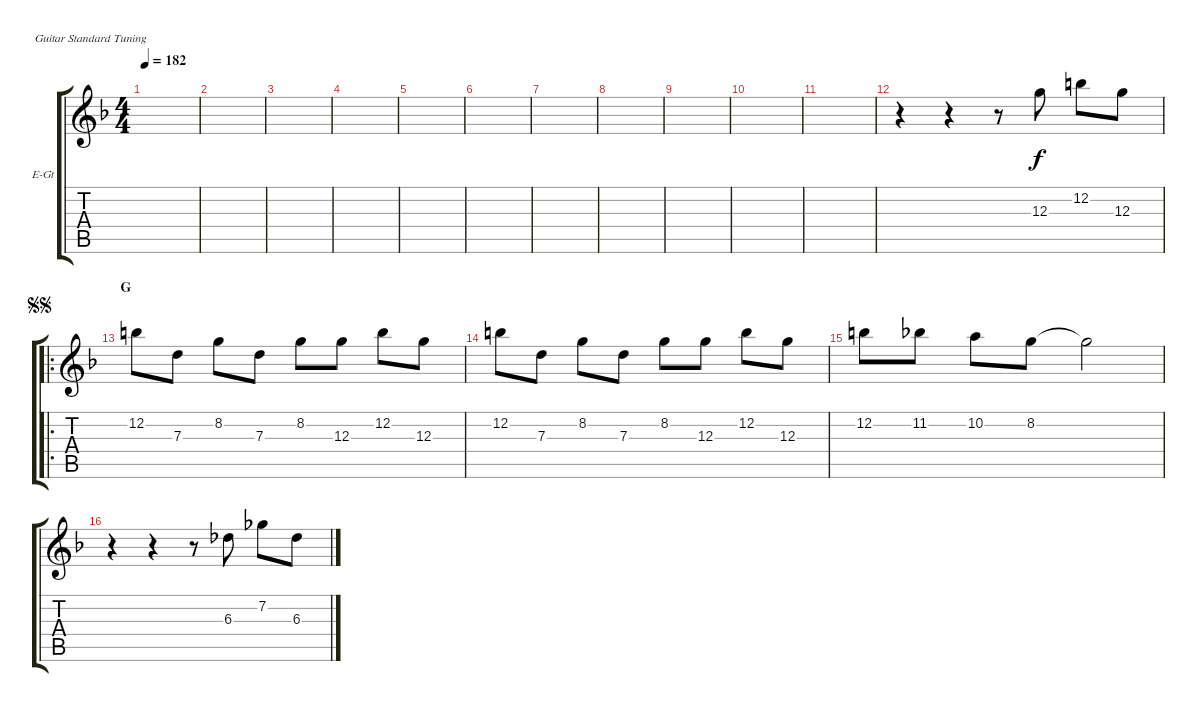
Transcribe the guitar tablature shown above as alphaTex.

\defaultSystemsLayout 4
\bracketExtendMode groupsimilarinstruments
\firstSystemTrackNameOrientation horizontal
\otherSystemsTrackNameOrientation horizontal
\track ("Guitar 2" "E-Gt") {instrument overdrivenguitar}
\staff {score tabs}
\tuning (E4 B3 G3 D3 A2 E2)
\ts (4 4)
\tempo 182
\clef g2
\ks f
|
|
|
|
\scale
0.292096 |
\scale
0.250236 |
\scale
0.224498 |
\scale
0.232812 |
\scale
0.302086 |
\scale
0.223269 |
\scale
0.180332 |
\scale
0.295188 r.4 r.4 r.8 12.3.8 12.2.8 12.3.8 |
\ro
\section ("" "G")
\jump segnosegno
\scale
0.312656 12.2.8 7.3.8 8.2.8 7.3.8 8.2.8 12.3.8 12.2.8 12.3.8 |
\scale
0.257285 12.2.8 7.3.8 8.2.8 7.3.8 8.2.8 12.3.8 12.2.8 12.3.8 |
\scale
0.20838 12.2.8 11.2.8 10.2.8 8.2.8 8.2{t}.2 |
\scale
0.22056 r.4 r.4 r.8 6.3.8 7.2.8 6.3.8
